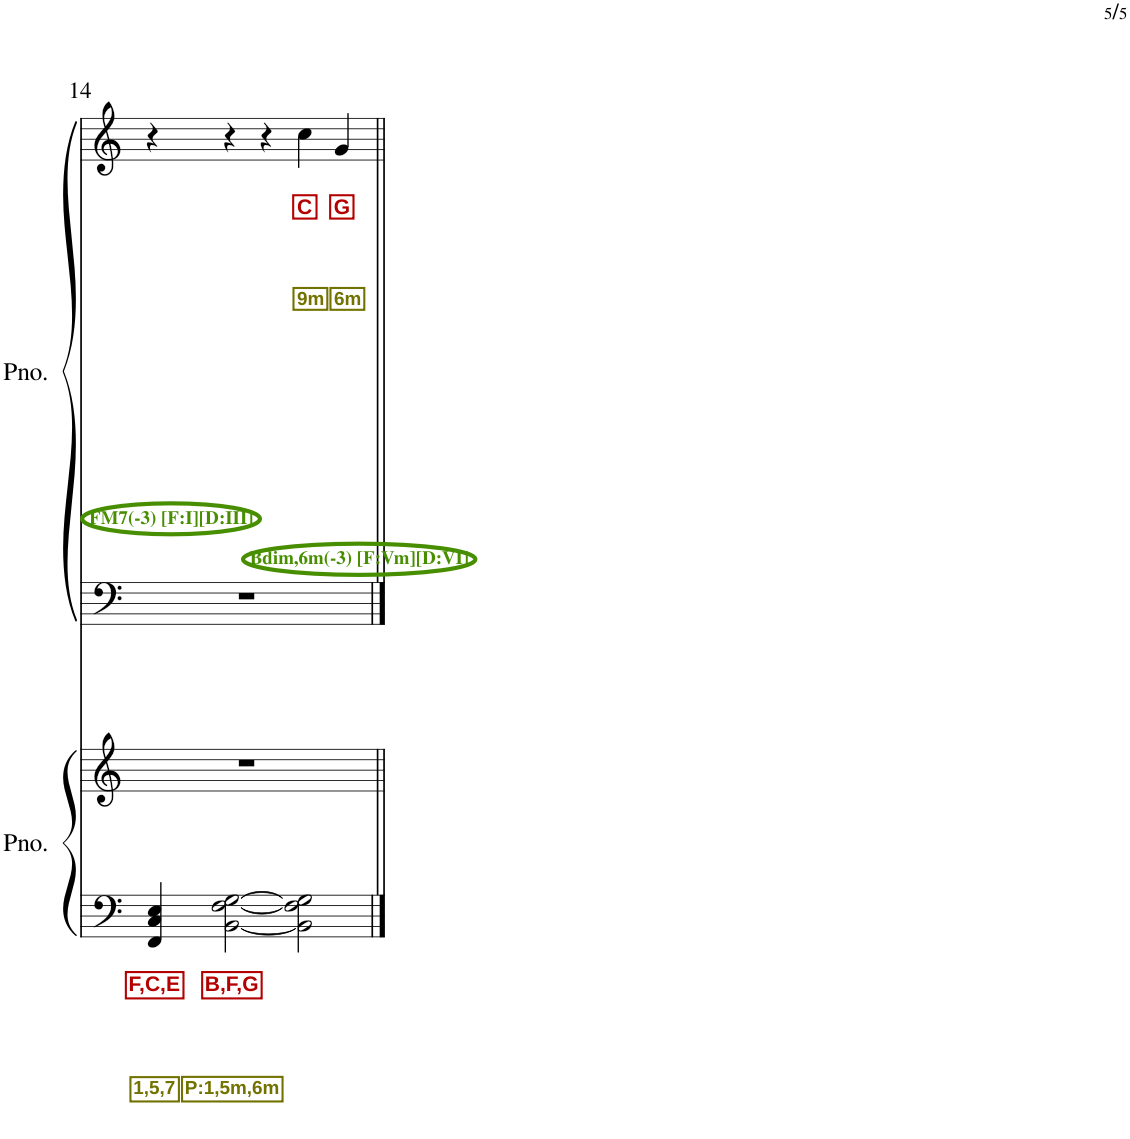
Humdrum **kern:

**kern	**text	**text	**text	**kern	**kern	**kern	**text	**text	**text
*part2	*part2	*part2	*part2	*part2	*part1	*part1	*part1	*part1	*part1
*staff4	*staff4	*staff4	*staff4	*staff3	*staff2	*staff1	*staff1	*staff1	*staff1
*I"ピアノ	*	*	*	*	*I"ピアノ	*	*	*	*
!!LO:PB:g=z
*clefF4	*	*	*	*clefG2	*clefF4	*clefG2	*	*	*
*k[]	*	*	*	*k[]	*k[]	*k[]	*	*	*
*M5/4	*	*	*	*M5/4	*M5/4	*M5/4	*	*	*
=14	=14	=14	=14	=14	=14	=14	=14	=14	=14
!	!	!	!	!	!	!LO:TX:b:B:color=#478E00:t=FM7(-3) [F&colon;I][D&colon;III]	!	!	!
!	!	!LO:LY:b:color=#B30000	!LO:LY:b:color=#727200	!	!	!	!	!	!
4FF/ 4C/ 4E/	.	F,C,E	1,5,7	4%5r	4%5r	4r	.	.	.
!	!	!	!	!	!	!LO:TX:b:B:color=#478E00:t=Bdim,6m(-3) [F&colon;Vm][D&colon;VI]	!	!	!
!	!	!LO:LY:b:color=#B30000	!LO:LY:b:color=#727200	!	!	!	!	!	!
[2BB\ [2F\ [2G\	.	B,F,G	P:1,5m,6m	.	.	4r	.	.	.
.	.	.	.	.	.	4r	.	.	.
!	!	!	!	!	!	!	!	!LO:LY:b:color=#B30000	!LO:LY:b:color=#727200
2BB\] 2F\] 2G\]	.	.	.	.	.	4cc\	.	C	9m
!	!	!	!	!	!	!	!	!LO:LY:b:color=#B30000	!LO:LY:b:color=#727200
.	.	.	.	.	.	4g/	.	G	6m
=||	=||	=||	=||	=||	=||	=||	=||	=||	=||
*-	*-	*-	*-	*-	*-	*-	*-	*-	*-
